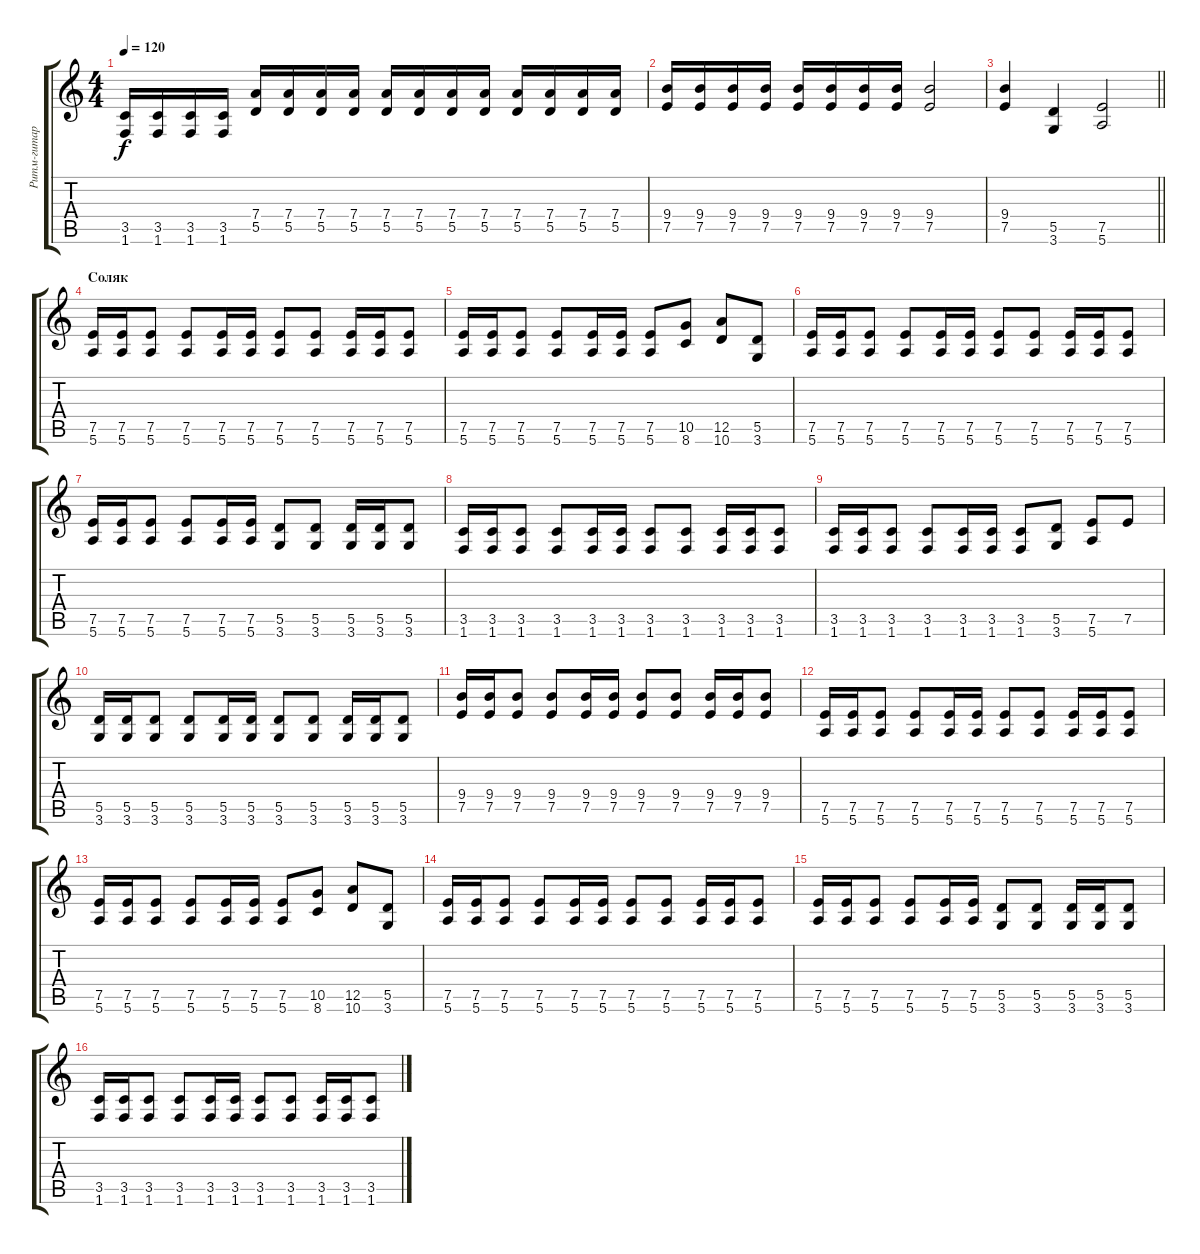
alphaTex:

\track ("Ритм-гитара" "Ритм-гитар") {instrument overdrivenguitar}
\staff {score tabs}
\tuning (E4 B3 G3 D3 A2 E2) {hide}
\ts (4 4)
\tempo 120
\clef g2
\ks c
(3.5 1.6).16{dy f} (3.5 1.6).16 (3.5 1.6).16 (3.5 1.6).16 (7.4 5.5).16 (7.4 5.5).16 (7.4 5.5).16 (7.4 5.5).16 (7.4 5.5).16 (7.4 5.5).16 (7.4 5.5).16 (7.4 5.5).16 (7.4 5.5).16 (7.4 5.5).16 (7.4 5.5).16 (7.4 5.5).16 |
(9.4 7.5).16 (9.4 7.5).16 (9.4 7.5).16 (9.4 7.5).16 (9.4 7.5).16 (9.4 7.5).16 (9.4 7.5).16 (9.4 7.5).16 (9.4 7.5).2 |
\barLineRight lightlight
(9.4 7.5).4 (5.5 3.6).4 (7.5 5.6).2 |
\section ("" "Соляк")
(7.5 5.6).16 (7.5 5.6).16 (7.5 5.6).8 (7.5 5.6).8 (7.5 5.6).16 (7.5 5.6).16 (7.5 5.6).8 (7.5 5.6).8 (7.5 5.6).16 (7.5 5.6).16 (7.5 5.6).8 |
(7.5 5.6).16 (7.5 5.6).16 (7.5 5.6).8 (7.5 5.6).8 (7.5 5.6).16 (7.5 5.6).16 (7.5 5.6).8 (10.5 8.6).8 (12.5 10.6).8 (5.5 3.6).8 |
(7.5 5.6).16 (7.5 5.6).16 (7.5 5.6).8 (7.5 5.6).8 (7.5 5.6).16 (7.5 5.6).16 (7.5 5.6).8 (7.5 5.6).8 (7.5 5.6).16 (7.5 5.6).16 (7.5 5.6).8 |
(7.5 5.6).16 (7.5 5.6).16 (7.5 5.6).8 (7.5 5.6).8 (7.5 5.6).16 (7.5 5.6).16 (5.5 3.6).8 (5.5 3.6).8 (5.5 3.6).16 (5.5 3.6).16 (5.5 3.6).8 |
(3.5 1.6).16 (3.5 1.6).16 (3.5 1.6).8 (3.5 1.6).8 (3.5 1.6).16 (3.5 1.6).16 (3.5 1.6).8 (3.5 1.6).8 (3.5 1.6).16 (3.5 1.6).16 (3.5 1.6).8 |
(3.5 1.6).16 (3.5 1.6).16 (3.5 1.6).8 (3.5 1.6).8 (3.5 1.6).16 (3.5 1.6).16 (3.5 1.6).8 (5.5 3.6).8 (7.5 5.6).8 7.5.8 |
(5.5 3.6).16 (5.5 3.6).16 (5.5 3.6).8 (5.5 3.6).8 (5.5 3.6).16 (5.5 3.6).16 (5.5 3.6).8 (5.5 3.6).8 (5.5 3.6).16 (5.5 3.6).16 (5.5 3.6).8 |
(9.4 7.5).16 (9.4 7.5).16 (9.4 7.5).8 (9.4 7.5).8 (9.4 7.5).16 (9.4 7.5).16 (9.4 7.5).8 (9.4 7.5).8 (9.4 7.5).16 (9.4 7.5).16 (9.4 7.5).8 |
(7.5 5.6).16 (7.5 5.6).16 (7.5 5.6).8 (7.5 5.6).8 (7.5 5.6).16 (7.5 5.6).16 (7.5 5.6).8 (7.5 5.6).8 (7.5 5.6).16 (7.5 5.6).16 (7.5 5.6).8 |
(7.5 5.6).16 (7.5 5.6).16 (7.5 5.6).8 (7.5 5.6).8 (7.5 5.6).16 (7.5 5.6).16 (7.5 5.6).8 (10.5 8.6).8 (12.5 10.6).8 (5.5 3.6).8 |
(7.5 5.6).16 (7.5 5.6).16 (7.5 5.6).8 (7.5 5.6).8 (7.5 5.6).16 (7.5 5.6).16 (7.5 5.6).8 (7.5 5.6).8 (7.5 5.6).16 (7.5 5.6).16 (7.5 5.6).8 |
(7.5 5.6).16 (7.5 5.6).16 (7.5 5.6).8 (7.5 5.6).8 (7.5 5.6).16 (7.5 5.6).16 (5.5 3.6).8 (5.5 3.6).8 (5.5 3.6).16 (5.5 3.6).16 (5.5 3.6).8 |
(3.5 1.6).16 (3.5 1.6).16 (3.5 1.6).8 (3.5 1.6).8 (3.5 1.6).16 (3.5 1.6).16 (3.5 1.6).8 (3.5 1.6).8 (3.5 1.6).16 (3.5 1.6).16 (3.5 1.6).8
